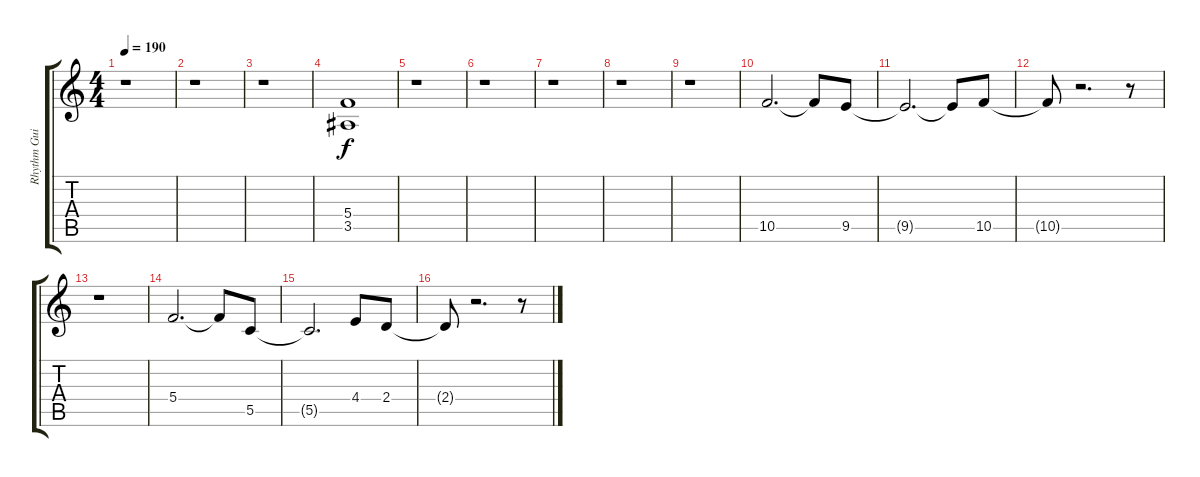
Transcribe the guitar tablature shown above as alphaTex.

\track ("Rhythm Guitar" "Rhythm Gui") {instrument distortionguitar}
\staff {score tabs}
\tuning (D4 A3 F3 C3 G2 D2) {hide}
\ts (4 4)
\tempo 190
\clef g2
\ks c
r.1{dy f} |
r.1 |
r.1 |
(5.4 3.5).1 |
r.1 |
r.1 |
r.1 |
r.1 |
r.1 |
10.5.2{d} 10.5{t}.8 9.5.8 |
9.5{t}.2{d} 9.5{t}.8 10.5.8 |
10.5{t}.8 r.2{d} r.8 |
r.1 |
5.4.2{d} 5.4{t}.8 5.5.8 |
5.5{t}.2{d} 4.4.8 2.4.8 |
2.4{t}.8 r.2{d} r.8
